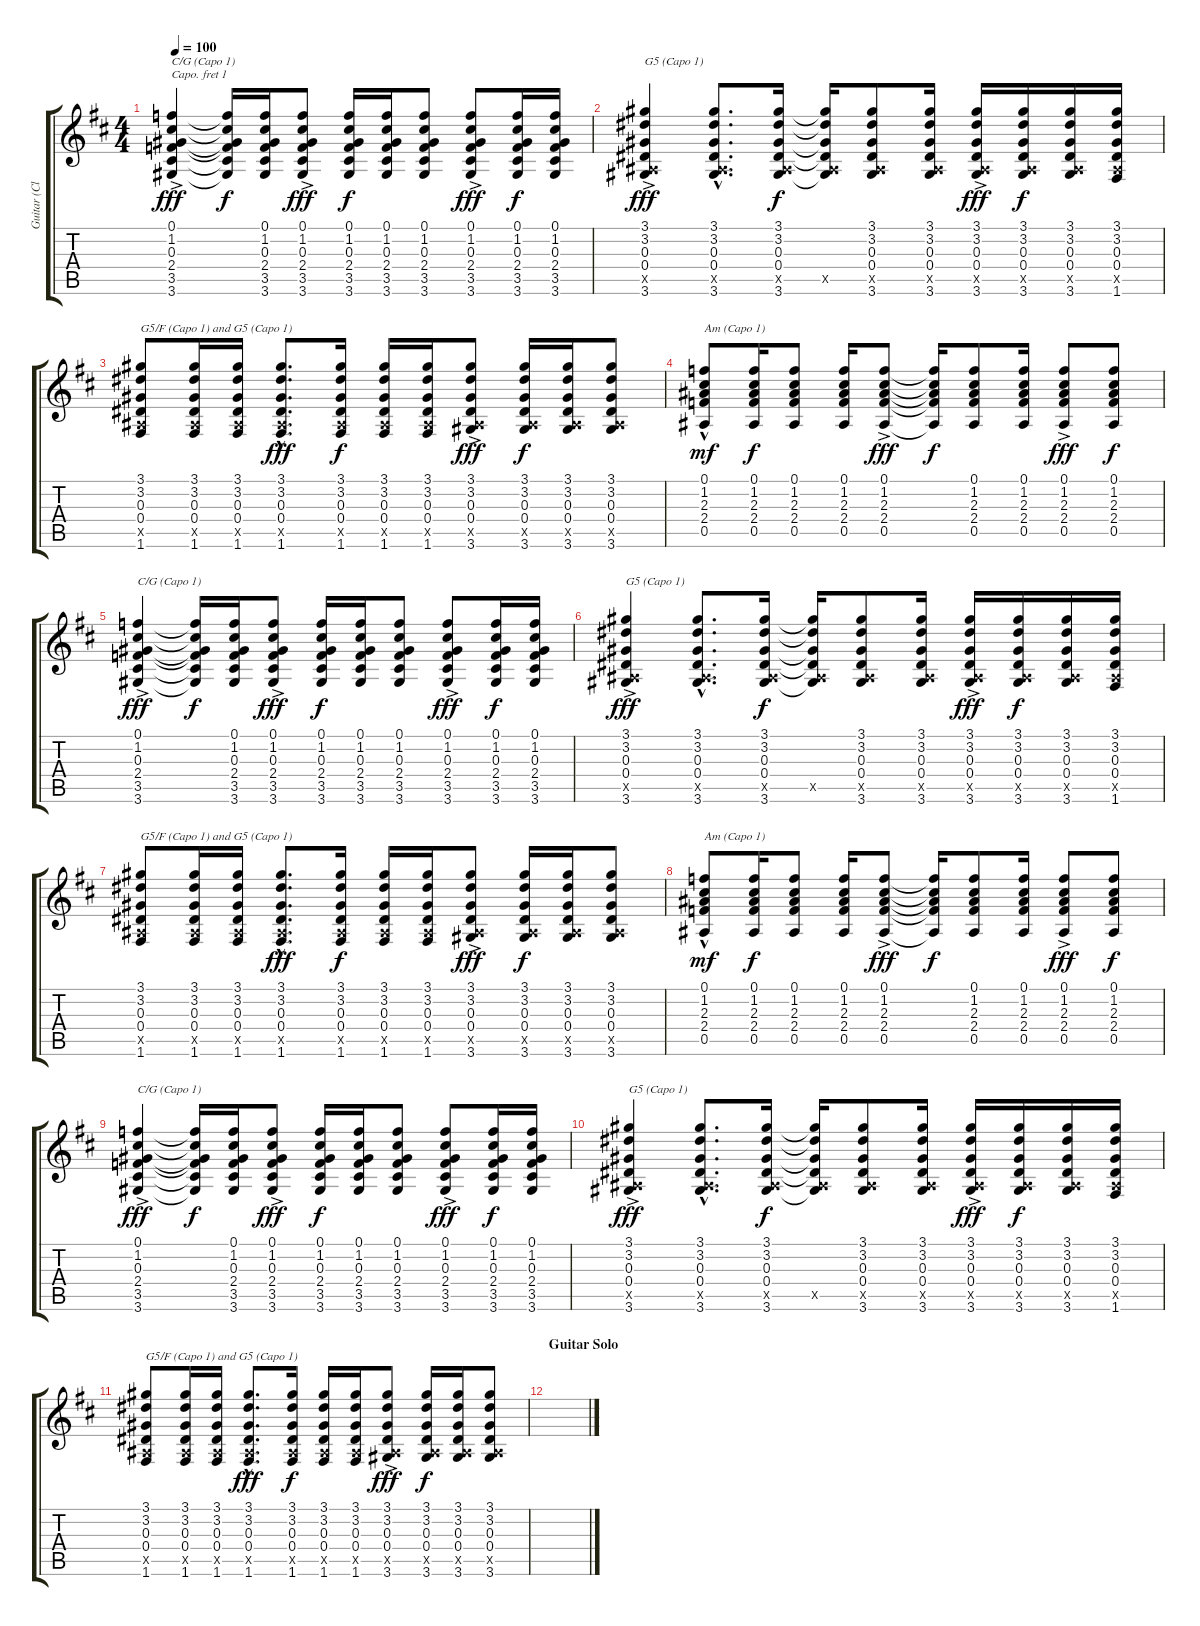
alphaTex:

\track ("Guitar (Clean) Capo 1" "Guitar (Cl") {instrument acousticguitarsteel}
\staff {score tabs}
\capo 1
\tuning (E4 B3 G3 D3 A2 E2) {hide}
\ts (4 4)
\tempo 100
\clef g2
\ks d
(0.1 1.2 0.3 2.4 3.5 3.6{ac}).4{txt "C/G (Capo 1)" dy fff} (0.1{t} 1.2{t} 0.3{t} 2.4{t} 3.5{t} 3.6{t}).16{dy f} (0.1 1.2 0.3 2.4 3.5 3.6).16 (0.1 1.2 0.3 2.4 3.5 3.6{ac}).8{dy fff} (0.1 1.2 0.3 2.4 3.5 3.6).16{dy f} (0.1 1.2 0.3 2.4 3.5 3.6).16 (0.1 1.2 0.3 2.4 3.5 3.6).8 (0.1 1.2 0.3 2.4 3.5 3.6{ac}).8{dy fff} (0.1 1.2 0.3 2.4 3.5 3.6).16{dy f} (0.1 1.2 0.3 2.4 3.5 3.6).16 |
(3.1{ac} 3.2 0.3 0.4 0.5{x} 3.6).4{txt "G5 (Capo 1)" dy fff} (3.1{hac} 3.2{hac} 0.3{hac} 0.4{hac} 0.5{hac x} 3.6).8{d} (3.1 3.2 0.3 0.4 0.5{x} 3.6).16{dy f} (3.1{t} 3.2{t} 0.3{t} 0.4{t} 0.5{x} 3.6{t}).16 (3.1 3.2 0.3 0.4 0.5{x} 3.6).8 (3.1 3.2 0.3 0.4 0.5{x} 3.6).16 (3.1 3.2 0.3 0.4 0.5{x} 3.6{ac}).16{dy fff} (3.1 3.2 0.3 0.4 0.5{x} 3.6).16{dy f} (3.1 3.2 0.3 0.4 0.5{x} 3.6).16 (3.1 3.2 0.3 0.4 0.5{x} 1.6).16 |
(3.1 3.2 0.3 0.4 0.5{x} 1.6).8{txt "G5/F (Capo 1) and G5 (Capo 1)"} (3.1 3.2 0.3 0.4 0.5{x} 1.6).16 (3.1 3.2 0.3 0.4 0.5{x} 1.6).16 (3.1{hac} 3.2{hac} 0.3{hac} 0.4{hac} 0.5{hac x} 1.6{hac}).8{d dy fff} (3.1 3.2 0.3 0.4 0.5{x} 1.6).16{dy f} (3.1 3.2 0.3 0.4 0.5{x} 1.6).16 (3.1 3.2 0.3 0.4 0.5{x} 1.6).16 (3.1 3.2 0.3 0.4 0.5{x} 3.6{ac}).8{dy fff} (3.1 3.2 0.3 0.4 0.5{x} 3.6).16{dy f} (3.1 3.2 0.3 0.4 0.5{x} 3.6).16 (3.1 3.2 0.3 0.4 0.5{x} 3.6).8 |
(0.1{hac} 1.2{hac} 2.3{hac} 2.4{hac} 0.5{hac}).8{txt "Am (Capo 1)" dy mf} (0.1 1.2 2.3 2.4 0.5).16{dy f} (0.1 1.2 2.3 2.4 0.5).8 (0.1 1.2 2.3 2.4 0.5).16 (0.1{ac} 1.2 2.3 2.4 0.5).8{dy fff} (0.1{t} 1.2{t} 2.3{t} 2.4{t} 0.5{t}).16{dy f} (0.1 1.2 2.3 2.4 0.5).8 (0.1 1.2 2.3 2.4 0.5).16 (0.1 1.2 2.3 2.4 0.5{ac}).8{dy fff} (0.1 1.2 2.3 2.4 0.5).8{dy f} |
(0.1 1.2 0.3 2.4 3.5 3.6{ac}).4{txt "C/G (Capo 1)" dy fff} (0.1{t} 1.2{t} 0.3{t} 2.4{t} 3.5{t} 3.6{t}).16{dy f} (0.1 1.2 0.3 2.4 3.5 3.6).16 (0.1 1.2 0.3 2.4 3.5 3.6{ac}).8{dy fff} (0.1 1.2 0.3 2.4 3.5 3.6).16{dy f} (0.1 1.2 0.3 2.4 3.5 3.6).16 (0.1 1.2 0.3 2.4 3.5 3.6).8 (0.1 1.2 0.3 2.4 3.5 3.6{ac}).8{dy fff} (0.1 1.2 0.3 2.4 3.5 3.6).16{dy f} (0.1 1.2 0.3 2.4 3.5 3.6).16 |
(3.1{ac} 3.2 0.3 0.4 0.5{x} 3.6).4{txt "G5 (Capo 1)" dy fff} (3.1{hac} 3.2{hac} 0.3{hac} 0.4{hac} 0.5{hac x} 3.6).8{d} (3.1 3.2 0.3 0.4 0.5{x} 3.6).16{dy f} (3.1{t} 3.2{t} 0.3{t} 0.4{t} 0.5{x} 3.6{t}).16 (3.1 3.2 0.3 0.4 0.5{x} 3.6).8 (3.1 3.2 0.3 0.4 0.5{x} 3.6).16 (3.1 3.2 0.3 0.4 0.5{x} 3.6{ac}).16{dy fff} (3.1 3.2 0.3 0.4 0.5{x} 3.6).16{dy f} (3.1 3.2 0.3 0.4 0.5{x} 3.6).16 (3.1 3.2 0.3 0.4 0.5{x} 1.6).16 |
(3.1 3.2 0.3 0.4 0.5{x} 1.6).8{txt "G5/F (Capo 1) and G5 (Capo 1)"} (3.1 3.2 0.3 0.4 0.5{x} 1.6).16 (3.1 3.2 0.3 0.4 0.5{x} 1.6).16 (3.1{hac} 3.2{hac} 0.3{hac} 0.4{hac} 0.5{hac x} 1.6{hac}).8{d dy fff} (3.1 3.2 0.3 0.4 0.5{x} 1.6).16{dy f} (3.1 3.2 0.3 0.4 0.5{x} 1.6).16 (3.1 3.2 0.3 0.4 0.5{x} 1.6).16 (3.1 3.2 0.3 0.4 0.5{x} 3.6{ac}).8{dy fff} (3.1 3.2 0.3 0.4 0.5{x} 3.6).16{dy f} (3.1 3.2 0.3 0.4 0.5{x} 3.6).16 (3.1 3.2 0.3 0.4 0.5{x} 3.6).8 |
(0.1{hac} 1.2{hac} 2.3{hac} 2.4{hac} 0.5{hac}).8{txt "Am (Capo 1)" dy mf} (0.1 1.2 2.3 2.4 0.5).16{dy f} (0.1 1.2 2.3 2.4 0.5).8 (0.1 1.2 2.3 2.4 0.5).16 (0.1{ac} 1.2 2.3 2.4 0.5).8{dy fff} (0.1{t} 1.2{t} 2.3{t} 2.4{t} 0.5{t}).16{dy f} (0.1 1.2 2.3 2.4 0.5).8 (0.1 1.2 2.3 2.4 0.5).16 (0.1 1.2 2.3 2.4 0.5{ac}).8{dy fff} (0.1 1.2 2.3 2.4 0.5).8{dy f} |
(0.1 1.2 0.3 2.4 3.5 3.6{ac}).4{txt "C/G (Capo 1)" dy fff} (0.1{t} 1.2{t} 0.3{t} 2.4{t} 3.5{t} 3.6{t}).16{dy f} (0.1 1.2 0.3 2.4 3.5 3.6).16 (0.1 1.2 0.3 2.4 3.5 3.6{ac}).8{dy fff} (0.1 1.2 0.3 2.4 3.5 3.6).16{dy f} (0.1 1.2 0.3 2.4 3.5 3.6).16 (0.1 1.2 0.3 2.4 3.5 3.6).8 (0.1 1.2 0.3 2.4 3.5 3.6{ac}).8{dy fff} (0.1 1.2 0.3 2.4 3.5 3.6).16{dy f} (0.1 1.2 0.3 2.4 3.5 3.6).16 |
(3.1{ac} 3.2 0.3 0.4 0.5{x} 3.6).4{txt "G5 (Capo 1)" dy fff} (3.1{hac} 3.2{hac} 0.3{hac} 0.4{hac} 0.5{hac x} 3.6).8{d} (3.1 3.2 0.3 0.4 0.5{x} 3.6).16{dy f} (3.1{t} 3.2{t} 0.3{t} 0.4{t} 0.5{x} 3.6{t}).16 (3.1 3.2 0.3 0.4 0.5{x} 3.6).8 (3.1 3.2 0.3 0.4 0.5{x} 3.6).16 (3.1 3.2 0.3 0.4 0.5{x} 3.6{ac}).16{dy fff} (3.1 3.2 0.3 0.4 0.5{x} 3.6).16{dy f} (3.1 3.2 0.3 0.4 0.5{x} 3.6).16 (3.1 3.2 0.3 0.4 0.5{x} 1.6).16 |
(3.1 3.2 0.3 0.4 0.5{x} 1.6).8{txt "G5/F (Capo 1) and G5 (Capo 1)"} (3.1 3.2 0.3 0.4 0.5{x} 1.6).16 (3.1 3.2 0.3 0.4 0.5{x} 1.6).16 (3.1{hac} 3.2{hac} 0.3{hac} 0.4{hac} 0.5{hac x} 1.6{hac}).8{d dy fff} (3.1 3.2 0.3 0.4 0.5{x} 1.6).16{dy f} (3.1 3.2 0.3 0.4 0.5{x} 1.6).16 (3.1 3.2 0.3 0.4 0.5{x} 1.6).16 (3.1 3.2 0.3 0.4 0.5{x} 3.6{ac}).8{dy fff} (3.1 3.2 0.3 0.4 0.5{x} 3.6).16{dy f} (3.1 3.2 0.3 0.4 0.5{x} 3.6).16 (3.1 3.2 0.3 0.4 0.5{x} 3.6).8 |
\section ("" "Guitar Solo")
